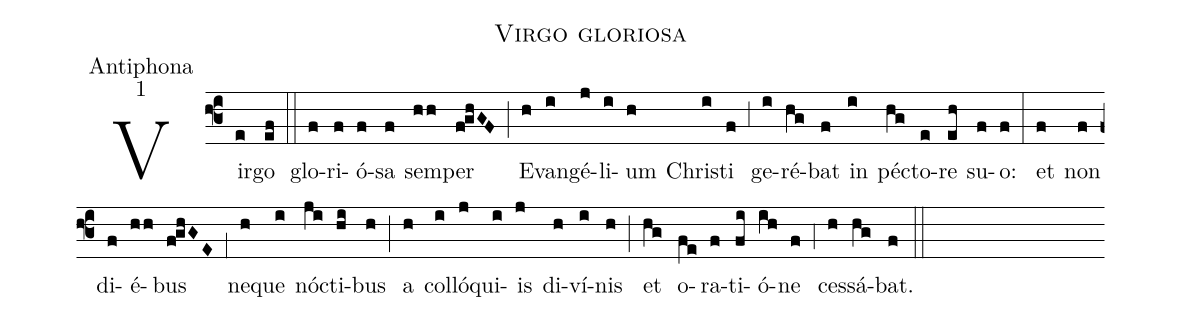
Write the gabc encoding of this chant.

name:Virgo gloriosa;
office-part:Antiphona;
mode:1;
%%
(f3) Vir(e)go(ef) (::)
glo(f)ri(f)ó(f)sa(f) sem(hh)per(f!ghGF) (;) E(h)van(i)gé(j)li(i)um(h) Chri(i)sti(f) (,3) ge(i)ré(hg)bat(f) in(i) pé(hg)cto(e)re(eh) su(f)o:(f) (:)
et(f) non(f) di(f)é(hh)bus(f!ghGE) (,1) ne(h)que(i) nó(ji)cti(hi)bus(h) (;) a(h) col(i)ló(j)qui(i)is(j) di(h)ví(i)nis(h) (;) et(hg) o(fe)ra(f)ti(fi)ó(ih)ne(f) (,4) ces(h)sá(hg)bat.(f) (::)
